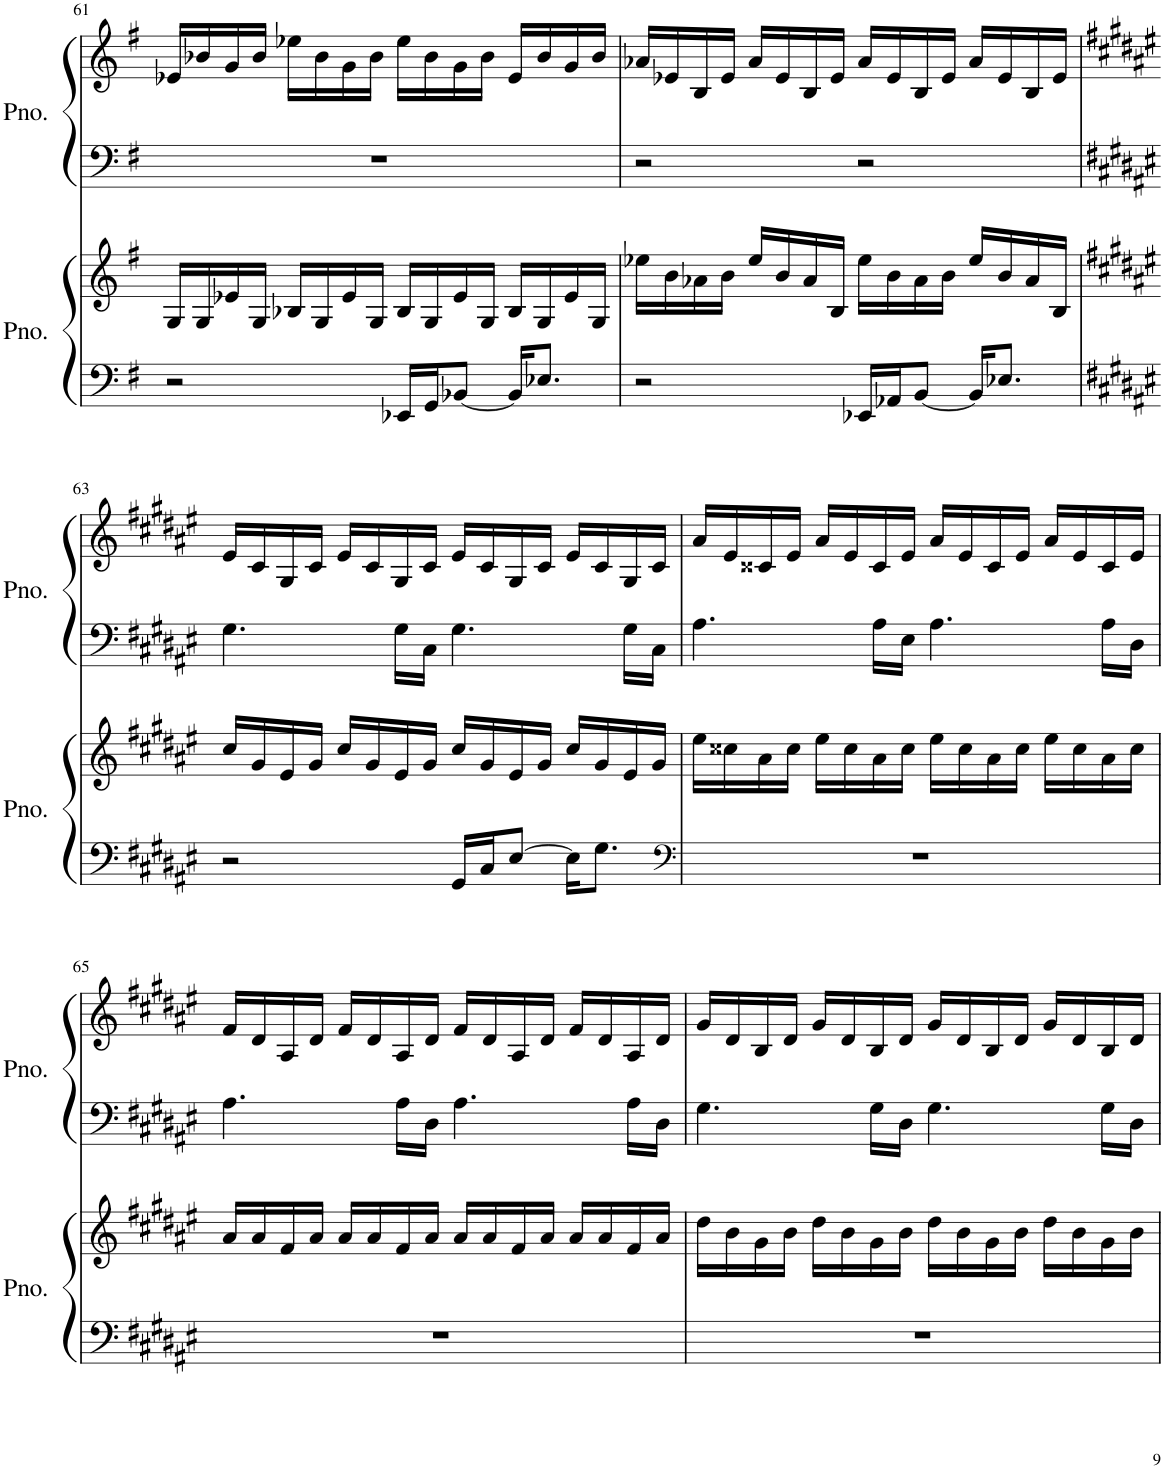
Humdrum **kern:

**kern	**kern	**kern	**kern
*part2	*part2	*part1	*part1
*staff4	*staff3	*staff2	*staff1
*I"Piano	*	*I"Piano	*
*I'Pno.	*	*I'Pno.	*
!!LO:PB:g=z
*clefF4	*clefG2	*clefF4	*clefG2
*k[f#]	*k[f#]	*k[f#]	*k[f#]
*M4/4	*M4/4	*M4/4	*M4/4
=61	=61	=61	=61
2r	16G/LL	1r	16e-X/LL
.	16G/	.	16b-X/
.	16e-X/	.	16g/
.	16G/JJ	.	16b-/JJ
.	16B-X/LL	.	16ee-X\LL
.	16G/	.	16b-\
.	16e-/	.	16g\
.	16G/JJ	.	16b-\JJ
16EE-X/LL	16B-/LL	.	16ee-\LL
16GG/J	16G/	.	16b-\
[8BB-X/J	16e-/	.	16g\
.	16G/JJ	.	16b-\JJ
16BB-/KL]	16B-/LL	.	16e-/LL
8.E-X/J	16G/	.	16b-/
.	16e-/	.	16g/
.	16G/JJ	.	16b-/JJ
=62	=62	=62	=62
2r	16ee-X\LL	2r	16a-X/LL
.	16b\	.	16e-X/
.	16a-X\	.	16B/
.	16b\JJ	.	16e-/JJ
.	16ee-/LL	.	16a-/LL
.	16b/	.	16e-/
.	16a-/	.	16B/
.	16B/JJ	.	16e-/JJ
16EE-X/LL	16ee-\LL	2r	16a-/LL
16AA-X/J	16b\	.	16e-/
[8BB/J	16a-\	.	16B/
.	16b\JJ	.	16e-/JJ
16BB/KL]	16ee-/LL	.	16a-/LL
8.E-X/J	16b/	.	16e-/
.	16a-/	.	16B/
.	16B/JJ	.	16e-/JJ
!!LO:LB:g=z
=63	=63	=63	=63
*k[f#c#g#d#a#e#]	*k[f#c#g#d#a#e#]	*k[f#c#g#d#a#e#]	*k[f#c#g#d#a#e#]
2r	16cc#/LL	4.G#\	16e#/LL
.	16g#/	.	16c#/
.	16e#/	.	16G#/
.	16g#/JJ	.	16c#/JJ
.	16cc#/LL	.	16e#/LL
.	16g#/	.	16c#/
.	16e#/	16G#\LL	16G#/
.	16g#/JJ	16C#\JJ	16c#/JJ
16GG#/LL	16cc#/LL	4.G#\	16e#/LL
16C#/J	16g#/	.	16c#/
[8E#/J	16e#/	.	16G#/
.	16g#/JJ	.	16c#/JJ
16E#\KL]	16cc#/LL	.	16e#/LL
8.G#\J	16g#/	.	16c#/
.	16e#/	16G#\LL	16G#/
.	16g#/JJ	16C#\JJ	16c#/JJ
=64	=64	=64	=64
*clefF4	*	*	*
1r	16ee#\LL	4.A#\	16a#/LL
.	16cc##X\	.	16e#/
.	16a#\	.	16c##X/
.	16cc##\JJ	.	16e#/JJ
.	16ee#\LL	.	16a#/LL
.	16cc##\	.	16e#/
.	16a#\	16A#\LL	16c##/
.	16cc##\JJ	16E#\JJ	16e#/JJ
.	16ee#\LL	4.A#\	16a#/LL
.	16cc##\	.	16e#/
.	16a#\	.	16c##/
.	16cc##\JJ	.	16e#/JJ
.	16ee#\LL	.	16a#/LL
.	16cc##\	.	16e#/
.	16a#\	16A#\LL	16c##/
.	16cc##\JJ	16D#\JJ	16e#/JJ
!!LO:LB:g=z
=65	=65	=65	=65
1r	16a#/LL	4.A#\	16f#/LL
.	16a#/	.	16d#/
.	16f#/	.	16A#/
.	16a#/JJ	.	16d#/JJ
.	16a#/LL	.	16f#/LL
.	16a#/	.	16d#/
.	16f#/	16A#\LL	16A#/
.	16a#/JJ	16D#\JJ	16d#/JJ
.	16a#/LL	4.A#\	16f#/LL
.	16a#/	.	16d#/
.	16f#/	.	16A#/
.	16a#/JJ	.	16d#/JJ
.	16a#/LL	.	16f#/LL
.	16a#/	.	16d#/
.	16f#/	16A#\LL	16A#/
.	16a#/JJ	16D#\JJ	16d#/JJ
=66	=66	=66	=66
1r	16dd#\LL	4.G#\	16g#/LL
.	16b\	.	16d#/
.	16g#\	.	16B/
.	16b\JJ	.	16d#/JJ
.	16dd#\LL	.	16g#/LL
.	16b\	.	16d#/
.	16g#\	16G#\LL	16B/
.	16b\JJ	16D#\JJ	16d#/JJ
.	16dd#\LL	4.G#\	16g#/LL
.	16b\	.	16d#/
.	16g#\	.	16B/
.	16b\JJ	.	16d#/JJ
.	16dd#\LL	.	16g#/LL
.	16b\	.	16d#/
.	16g#\	16G#\LL	16B/
.	16b\JJ	16D#\JJ	16d#/JJ
=	=	=	=
*-	*-	*-	*-
